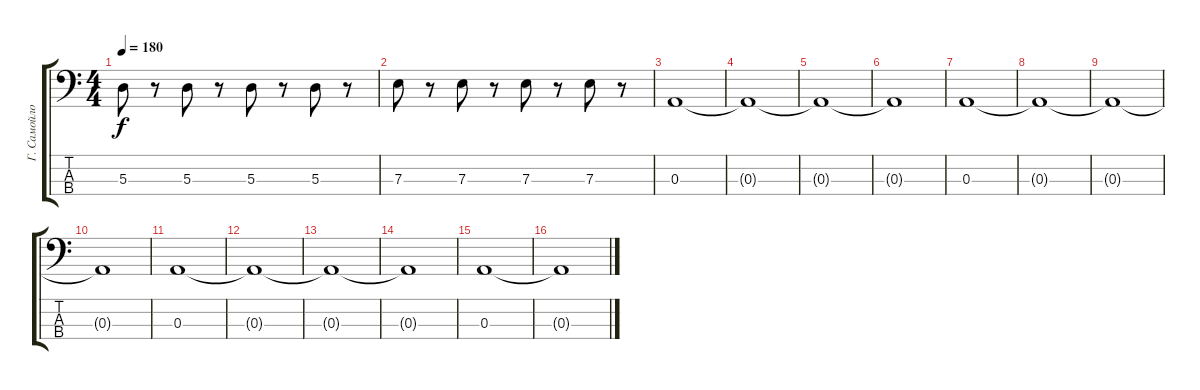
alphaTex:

\track ("Г. Самойлов" "Г. Самойло") {instrument electricbassfinger}
\staff {score tabs}
\tuning (G2 D2 A1 E1) {hide}
\ts (4 4)
\tempo 180
\clef f4
\ks c
5.3.8{dy f} r.8 5.3.8 r.8 5.3.8 r.8 5.3.8 r.8 |
7.3.8 r.8 7.3.8 r.8 7.3.8 r.8 7.3.8 r.8 |
0.3.1 |
0.3{t}.1 |
0.3{t}.1 |
0.3{t}.1 |
0.3.1 |
0.3{t}.1 |
0.3{t}.1 |
0.3{t}.1 |
0.3.1 |
0.3{t}.1 |
0.3{t}.1 |
0.3{t}.1 |
0.3.1 |
0.3{t}.1
